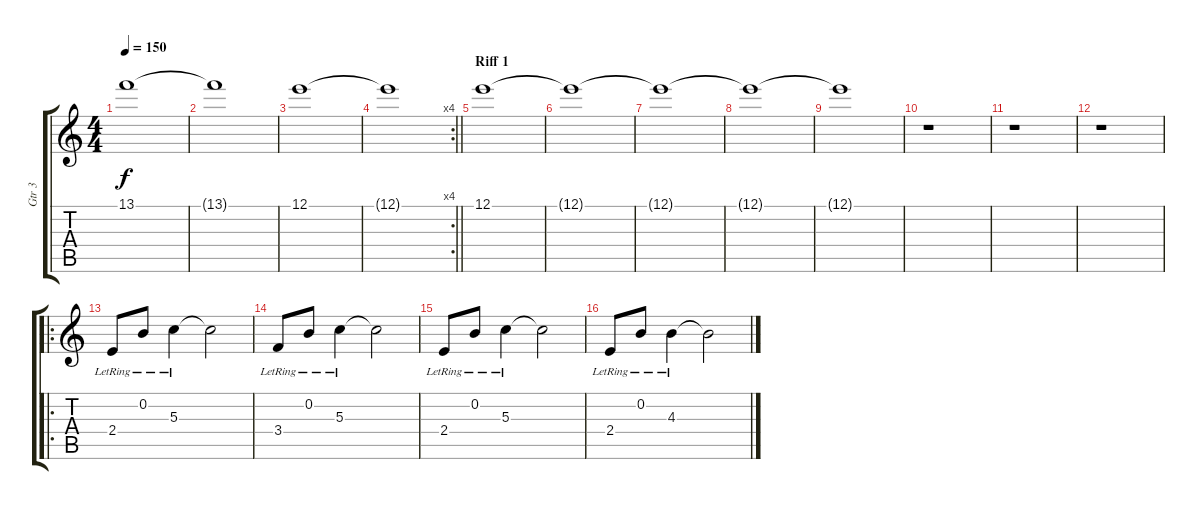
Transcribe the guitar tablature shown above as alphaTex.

\track ("Gtr 3" "Gtr 3") {instrument acousticguitarnylon}
\staff {score tabs}
\tuning (E4 B3 G3 D3 A2 E2) {hide}
\ts (4 4)
\tempo 150
\clef g2
\ks c
13.1.1{dy f} |
13.1{t}.1 |
12.1.1 |
\rc 4
\barLineRight lightlight
12.1{t}.1 |
\section ("" "Riff 1")
12.1.1{volume 0} |
12.1{t}.1 |
12.1{t}.1 |
12.1{t}.1 |
12.1{t}.1 |
r.1 |
r.1 |
r.1 |
\ro
2.4{lr}.8{volume 12 instrument acousticguitarnylon} 0.2{lr}.8 5.3{lr}.4 5.3{t}.2 |
3.4{lr}.8 0.2{lr}.8 5.3{lr}.4 5.3{t}.2 |
2.4{lr}.8 0.2{lr}.8 5.3{lr}.4 5.3{t}.2 |
2.4{lr}.8 0.2{lr}.8 4.3{lr}.4 4.3{t}.2
